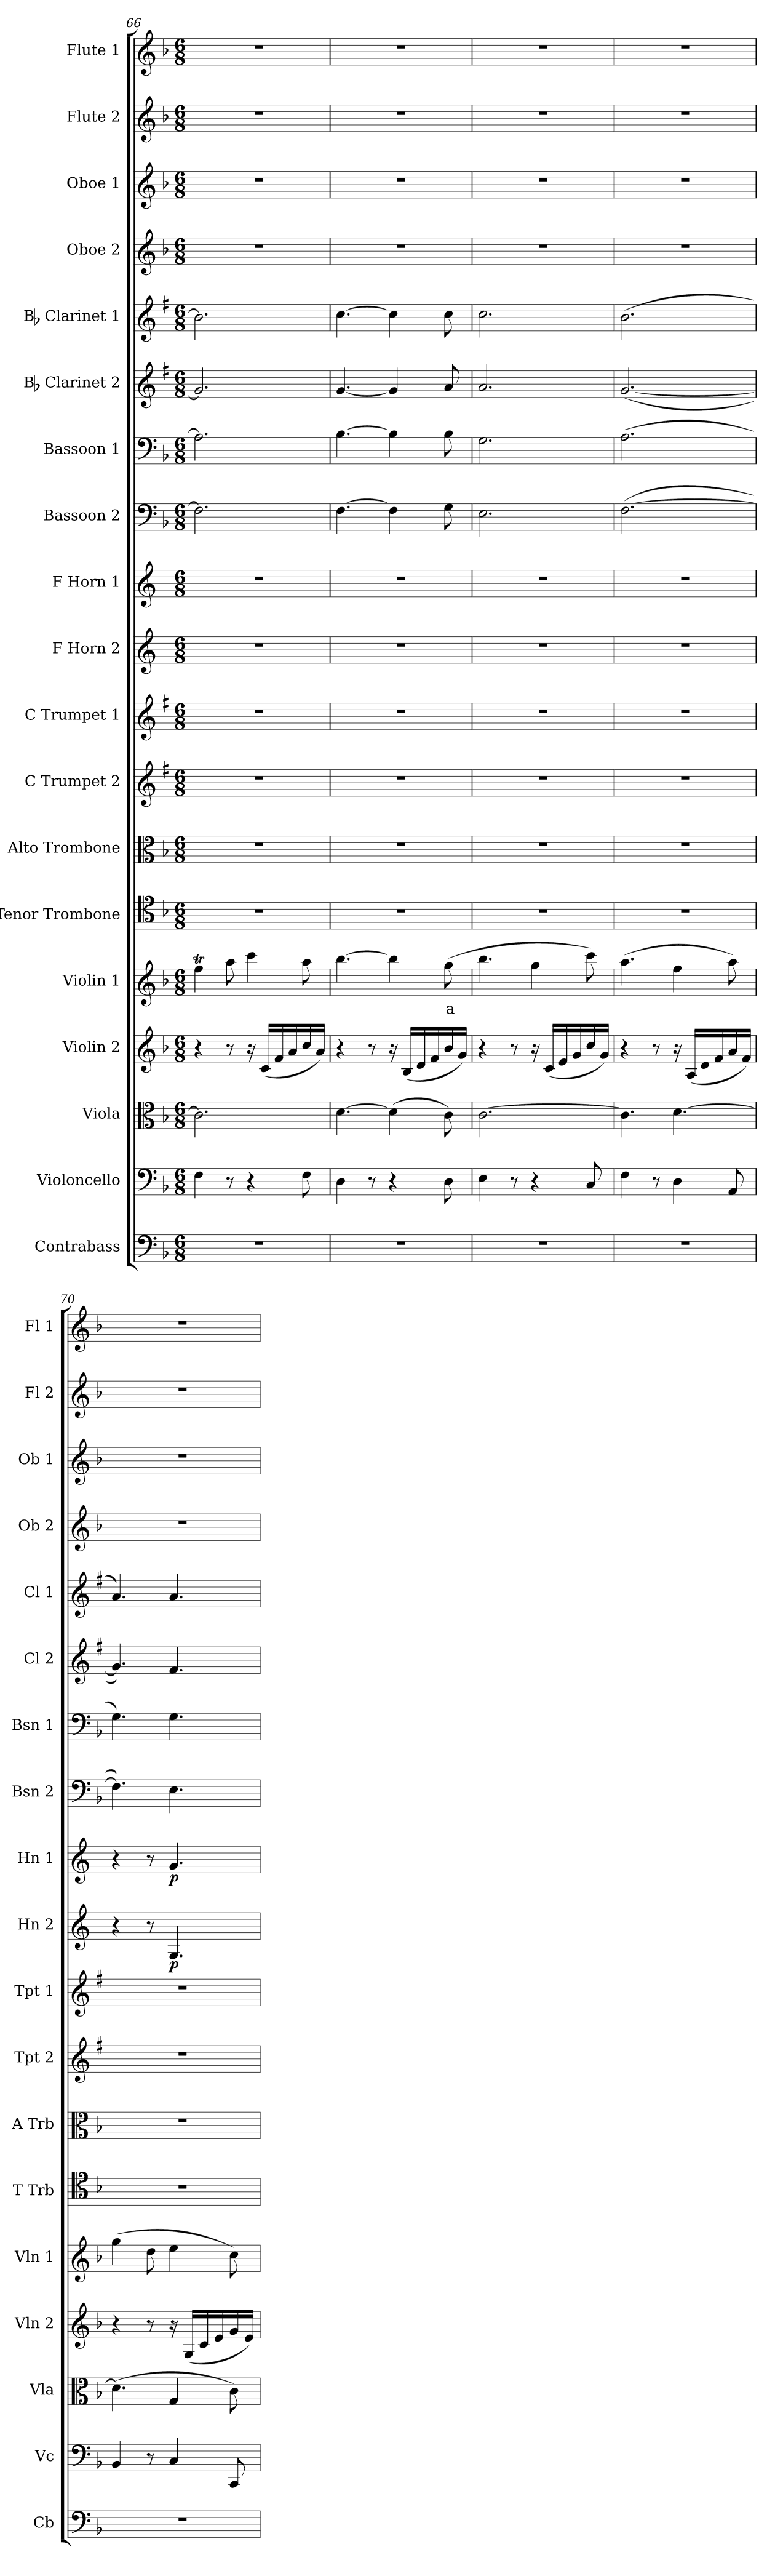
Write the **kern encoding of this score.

**kern	**kern	**kern	**kern	**kern	**text	**kern	**kern	**kern	**kern	**kern	**dynam	**kern	**dynam	**kern	**kern	**kern	**kern	**kern	**kern	**kern	**kern
*part19	*part18	*part17	*part16	*part15	*part15	*part14	*part13	*part12	*part11	*part10	*part10	*part9	*part9	*part8	*part7	*part6	*part5	*part4	*part3	*part2	*part1
*staff19	*staff18	*staff17	*staff16	*staff15	*staff15	*staff14	*staff13	*staff12	*staff11	*staff10	*staff10	*staff9	*staff9	*staff8	*staff7	*staff6	*staff5	*staff4	*staff3	*staff2	*staff1
*I"Contrabass	*I"Violoncello	*I"Viola	*I"Violin 2	*I"Violin 1	*	*I"Tenor Trombone	*I"Alto Trombone	*I"C Trumpet 2	*I"C Trumpet 1	*I"F Horn 2	*	*I"F Horn 1	*	*I"Bassoon 2	*I"Bassoon 1	*I"Bb Clarinet 2	*I"Bb Clarinet 1	*I"Oboe 2	*I"Oboe 1	*I"Flute 2	*I"Flute 1
*I'Cb	*I'Vc	*I'Vla	*I'Vln 2	*I'Vln 1	*	*I'T Trb	*I'A Trb	*I'Tpt 2	*I'Tpt 1	*I'Hn 2	*	*I'Hn 1	*	*I'Bsn 2	*I'Bsn 1	*I'Cl 2	*I'Cl 1	*I'Ob 2	*I'Ob 1	*I'Fl 2	*I'Fl 1
*clefF4	*clefF4	*clefC3	*clefG2	*clefG2	*	*clefC4	*clefC3	*clefG2	*clefG2	*clefG2	*	*clefG2	*	*clefF4	*clefF4	*clefG2	*clefG2	*clefG2	*clefG2	*clefG2	*clefG2
*ITrd7c12	*	*	*	*	*	*	*	*ITrd1c2	*ITrd1c2	*ITrd4c7	*	*ITrd4c7	*	*	*	*ITrd1c2	*ITrd1c2	*	*	*	*
*k[b-]	*k[b-]	*k[b-]	*k[b-]	*k[b-]	*	*k[b-]	*k[b-]	*k[b-]	*k[b-]	*k[b-]	*	*k[b-]	*	*k[b-]	*k[b-]	*k[b-]	*k[b-]	*k[b-]	*k[b-]	*k[b-]	*k[b-]
*M6/8	*M6/8	*M6/8	*M6/8	*M6/8	*	*M6/8	*M6/8	*M6/8	*M6/8	*M6/8	*	*M6/8	*	*M6/8	*M6/8	*M6/8	*M6/8	*M6/8	*M6/8	*M6/8	*M6/8
=66	=66	=66	=66	=66	=66	=66	=66	=66	=66	=66	=66	=66	=66	=66	=66	=66	=66	=66	=66	=66	=66
2.r	4F\	2.c\]	4r	4ffT\	.	2.r	2.r	2.r	2.r	2.r	.	2.r	.	2.F\]	2.A\]	2.f/]	2.a\]	2.r	2.r	2.r	2.r
.	8r	.	8r	8aa\	.	.	.	.	.	.	.	.	.	.	.	.	.	.	.	.	.
.	4r	.	16r	4ccc\	.	.	.	.	.	.	.	.	.	.	.	.	.	.	.	.	.
.	.	.	(16c/LL	.	.	.	.	.	.	.	.	.	.	.	.	.	.	.	.	.	.
.	.	.	16f/	.	.	.	.	.	.	.	.	.	.	.	.	.	.	.	.	.	.
.	.	.	16a/	.	.	.	.	.	.	.	.	.	.	.	.	.	.	.	.	.	.
.	8F\	.	16cc/	8aa\	.	.	.	.	.	.	.	.	.	.	.	.	.	.	.	.	.
.	.	.	16a/JJ)	.	.	.	.	.	.	.	.	.	.	.	.	.	.	.	.	.	.
=67	=67	=67	=67	=67	=67	=67	=67	=67	=67	=67	=67	=67	=67	=67	=67	=67	=67	=67	=67	=67	=67
2.r	4D\	[4.d\	4r	[4.bb-\	.	2.r	2.r	2.r	2.r	2.r	.	2.r	.	[4.F\	[4.B-\	[4.f/	[4.b-\	2.r	2.r	2.r	2.r
.	8r	.	8r	.	.	.	.	.	.	.	.	.	.	.	.	.	.	.	.	.	.
.	4r	(4d\]	16r	4bb-\]	.	.	.	.	.	.	.	.	.	4F\]	4B-\]	4f/]	4b-\]	.	.	.	.
.	.	.	(16B-/LL	.	.	.	.	.	.	.	.	.	.	.	.	.	.	.	.	.	.
.	.	.	16d/	.	.	.	.	.	.	.	.	.	.	.	.	.	.	.	.	.	.
.	.	.	16f/	.	.	.	.	.	.	.	.	.	.	.	.	.	.	.	.	.	.
!	!	!	!	!	!LO:LY:b:color=#FF0000	!	!	!	!	!	!	!	!	!	!	!	!	!	!	!	!
.	8D\	8c\)	16b-/	(8gg\	a	.	.	.	.	.	.	.	.	8G\	8B-\	8g/	8b-\	.	.	.	.
.	.	.	16g/JJ)	.	.	.	.	.	.	.	.	.	.	.	.	.	.	.	.	.	.
=68	=68	=68	=68	=68	=68	=68	=68	=68	=68	=68	=68	=68	=68	=68	=68	=68	=68	=68	=68	=68	=68
2.r	4E\	[2.c\	4r	4.bb-\	.	2.r	2.r	2.r	2.r	2.r	.	2.r	.	2.E\	2.G\	2.g/	2.b-\	2.r	2.r	2.r	2.r
.	8r	.	8r	.	.	.	.	.	.	.	.	.	.	.	.	.	.	.	.	.	.
.	4r	.	16r	4gg\	.	.	.	.	.	.	.	.	.	.	.	.	.	.	.	.	.
.	.	.	(16c/LL	.	.	.	.	.	.	.	.	.	.	.	.	.	.	.	.	.	.
.	.	.	16e/	.	.	.	.	.	.	.	.	.	.	.	.	.	.	.	.	.	.
.	.	.	16g/	.	.	.	.	.	.	.	.	.	.	.	.	.	.	.	.	.	.
.	8C/	.	16cc/	8ccc\)	.	.	.	.	.	.	.	.	.	.	.	.	.	.	.	.	.
.	.	.	16g/JJ)	.	.	.	.	.	.	.	.	.	.	.	.	.	.	.	.	.	.
=69	=69	=69	=69	=69	=69	=69	=69	=69	=69	=69	=69	=69	=69	=69	=69	=69	=69	=69	=69	=69	=69
2.r	4F\	4.c\]	4r	(4.aa\	.	2.r	2.r	2.r	2.r	2.r	.	2.r	.	([2.F\	(2.A\	([2.f/	(2.a\	2.r	2.r	2.r	2.r
.	8r	.	8r	.	.	.	.	.	.	.	.	.	.	.	.	.	.	.	.	.	.
.	4D\	[4.d\	16r	4ff\	.	.	.	.	.	.	.	.	.	.	.	.	.	.	.	.	.
.	.	.	(16A/LL	.	.	.	.	.	.	.	.	.	.	.	.	.	.	.	.	.	.
.	.	.	16d/	.	.	.	.	.	.	.	.	.	.	.	.	.	.	.	.	.	.
.	.	.	16f/	.	.	.	.	.	.	.	.	.	.	.	.	.	.	.	.	.	.
.	8AA/	.	16a/	8aa\)	.	.	.	.	.	.	.	.	.	.	.	.	.	.	.	.	.
.	.	.	16f/JJ)	.	.	.	.	.	.	.	.	.	.	.	.	.	.	.	.	.	.
=70	=70	=70	=70	=70	=70	=70	=70	=70	=70	=70	=70	=70	=70	=70	=70	=70	=70	=70	=70	=70	=70
2.r	4BB-/	(4.d\]	4r	(4gg\	.	2.r	2.r	2.r	2.r	4r	.	4r	.	4.F\])	4.G\)	4.f/])	4.g/)	2.r	2.r	2.r	2.r
.	8r	.	8r	8dd\	.	.	.	.	.	8r	.	8r	.	.	.	.	.	.	.	.	.
!	!	!	!	!	!	!	!	!	!	!	!LO:DY:b	!	!LO:DY:b	!	!	!	!	!	!	!	!
.	4C/	4G/	16r	4ee\	.	.	.	.	.	4.C/	p	4.c/	p	4.E\	4.G\	4.e/	4.g/	.	.	.	.
.	.	.	(16G/LL	.	.	.	.	.	.	.	.	.	.	.	.	.	.	.	.	.	.
.	.	.	16c/	.	.	.	.	.	.	.	.	.	.	.	.	.	.	.	.	.	.
.	.	.	16e/	.	.	.	.	.	.	.	.	.	.	.	.	.	.	.	.	.	.
.	8CC/	8c\)	16g/	8cc\)	.	.	.	.	.	.	.	.	.	.	.	.	.	.	.	.	.
.	.	.	16e/JJ)	.	.	.	.	.	.	.	.	.	.	.	.	.	.	.	.	.	.
=	=	=	=	=	=	=	=	=	=	=	=	=	=	=	=	=	=	=	=	=	=
*-	*-	*-	*-	*-	*-	*-	*-	*-	*-	*-	*-	*-	*-	*-	*-	*-	*-	*-	*-	*-	*-
